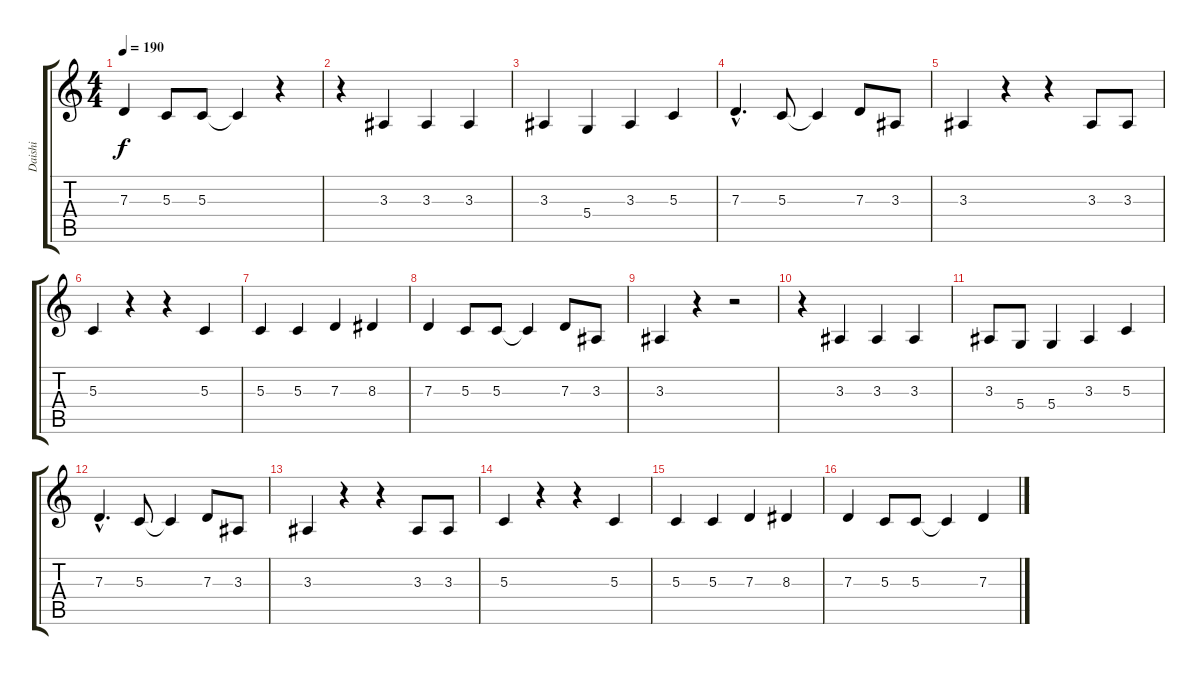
\track ("Daishi" "Daishi") {instrument lead6voice}
\staff {score tabs}
\tuning (E4 B3 G3 D3 A2 E2) {hide}
\ts (4 4)
\tempo 190
\clef g2
\ks c
7.3.4{dy f} 5.3.8 5.3.8 5.3{t}.4 r.4 |
r.4 3.3.4 3.3.4 3.3.4 |
3.3.4 5.4.4 3.3.4 5.3.4 |
7.3{hac}.4{d} 5.3.8 5.3{t}.4 7.3.8 3.3.8 |
3.3.4 r.4 r.4 3.3.8 3.3.8 |
5.3.4 r.4 r.4 5.3.4 |
5.3.4 5.3.4 7.3.4 8.3.4 |
7.3.4 5.3.8 5.3.8 5.3{t}.4 7.3.8 3.3.8 |
3.3.4 r.4 r.2 |
r.4 3.3.4 3.3.4 3.3.4 |
3.3.8 5.4.8 5.4.4 3.3.4 5.3.4 |
7.3{hac}.4{d} 5.3.8 5.3{t}.4 7.3.8 3.3.8 |
3.3.4 r.4 r.4 3.3.8 3.3.8 |
5.3.4 r.4 r.4 5.3.4 |
5.3.4 5.3.4 7.3.4 8.3.4 |
7.3.4 5.3.8 5.3.8 5.3{t}.4 7.3.4
